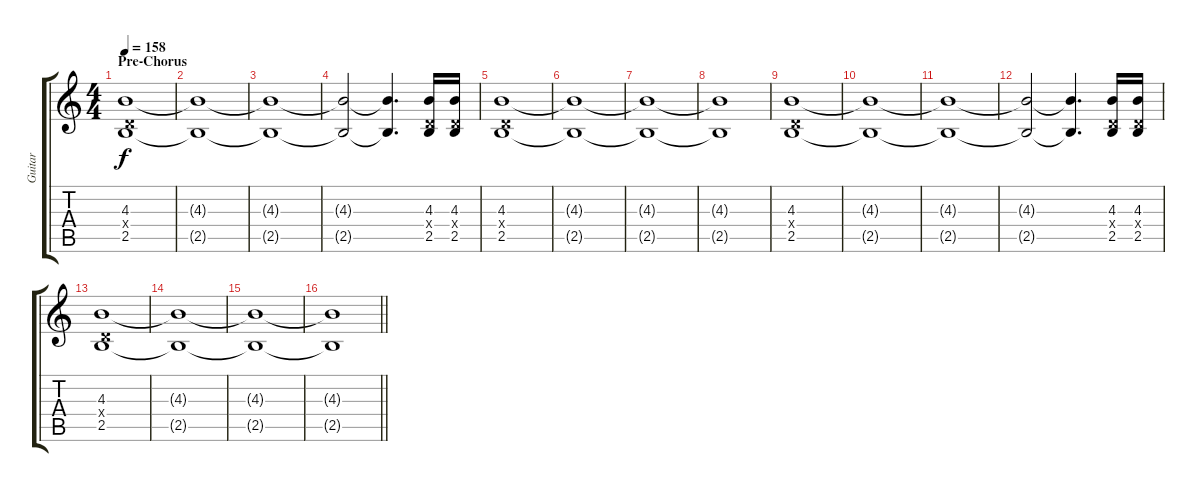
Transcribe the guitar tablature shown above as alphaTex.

\track ("Guitar" "Guitar") {instrument distortionguitar}
\staff {score tabs}
\tuning (E4 B3 G3 D3 A2 E2) {hide}
\ts (4 4)
\section ("" "Pre-Chorus")
\tempo 158
\clef g2
\ks c
(4.3 0.4{x} 2.5).1{dy f} |
(4.3{t} 2.5{t}).1 |
(4.3{t} 2.5{t}).1 |
(4.3{t} 2.5{t}).2 (4.3{t} 2.5{t}).4{d} (4.3 0.4{x} 2.5).16 (4.3 0.4{x} 2.5).16 |
(4.3 0.4{x} 2.5).1 |
(4.3{t} 2.5{t}).1 |
(4.3{t} 2.5{t}).1 |
(4.3{t} 2.5{t}).1 |
(4.3 0.4{x} 2.5).1 |
(4.3{t} 2.5{t}).1 |
(4.3{t} 2.5{t}).1 |
(4.3{t} 2.5{t}).2 (4.3{t} 2.5{t}).4{d} (4.3 0.4{x} 2.5).16 (4.3 0.4{x} 2.5).16 |
(4.3 0.4{x} 2.5).1 |
(4.3{t} 2.5{t}).1 |
(4.3{t} 2.5{t}).1 |
\barLineRight lightlight
(4.3{t} 2.5{t}).1
